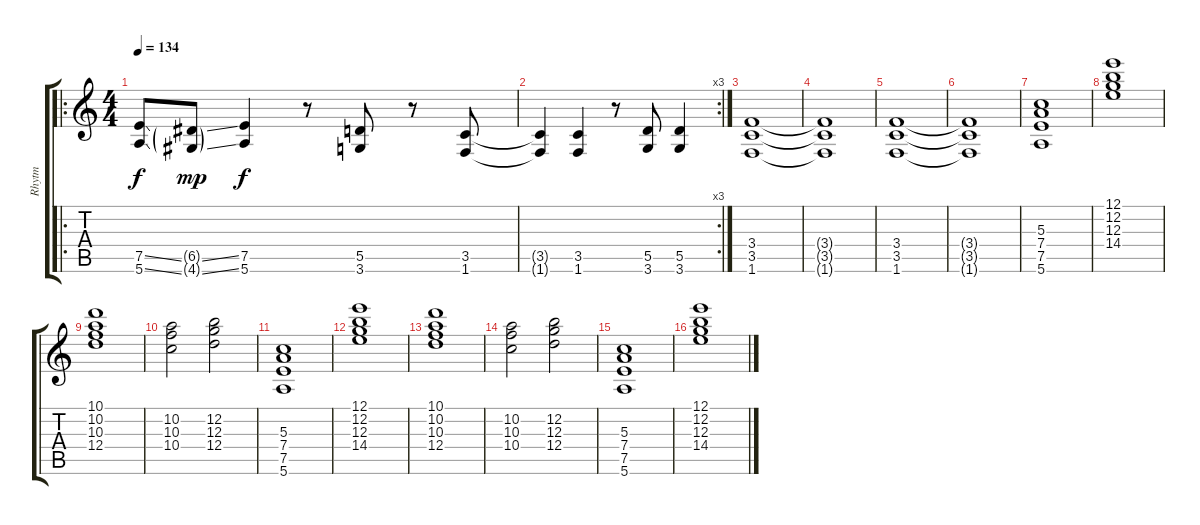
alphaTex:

\track ("Rhytm" "Rhytm") {instrument overdrivenguitar}
\staff {score tabs}
\tuning (E4 B3 G3 D3 A2 E2) {hide}
\ro
\ts (4 4)
\tempo 134
\clef g2
\ks c
(7.5{ss} 5.6{ss}).8{dy f volume 13} (6.5{ss g} 4.6{ss g}).8{dy mp} (7.5 5.6).4{dy f} r.8 (5.5 3.6).8 r.8 (3.5 1.6).8 |
\rc 3
(3.5{t} 1.6{t}).4 (3.5 1.6).4 r.8 (5.5 3.6).8 (5.5 3.6).4 |
(3.4 3.5 1.6).1 |
(3.4{t} 3.5{t} 1.6{t}).1 |
(3.4 3.5 1.6).1 |
(3.4{t} 3.5{t} 1.6{t}).1 |
(5.3 7.4 7.5 5.6).1{volume 12} |
(12.1 12.2 12.3 14.4).1 |
(10.1 10.2 10.3 12.4).1 |
(10.2 10.3 10.4).2 (12.2 12.3 12.4).2 |
(5.3 7.4 7.5 5.6).1 |
(12.1 12.2 12.3 14.4).1 |
(10.1 10.2 10.3 12.4).1 |
(10.2 10.3 10.4).2 (12.2 12.3 12.4).2 |
(5.3 7.4 7.5 5.6).1 |
(12.1 12.2 12.3 14.4).1
